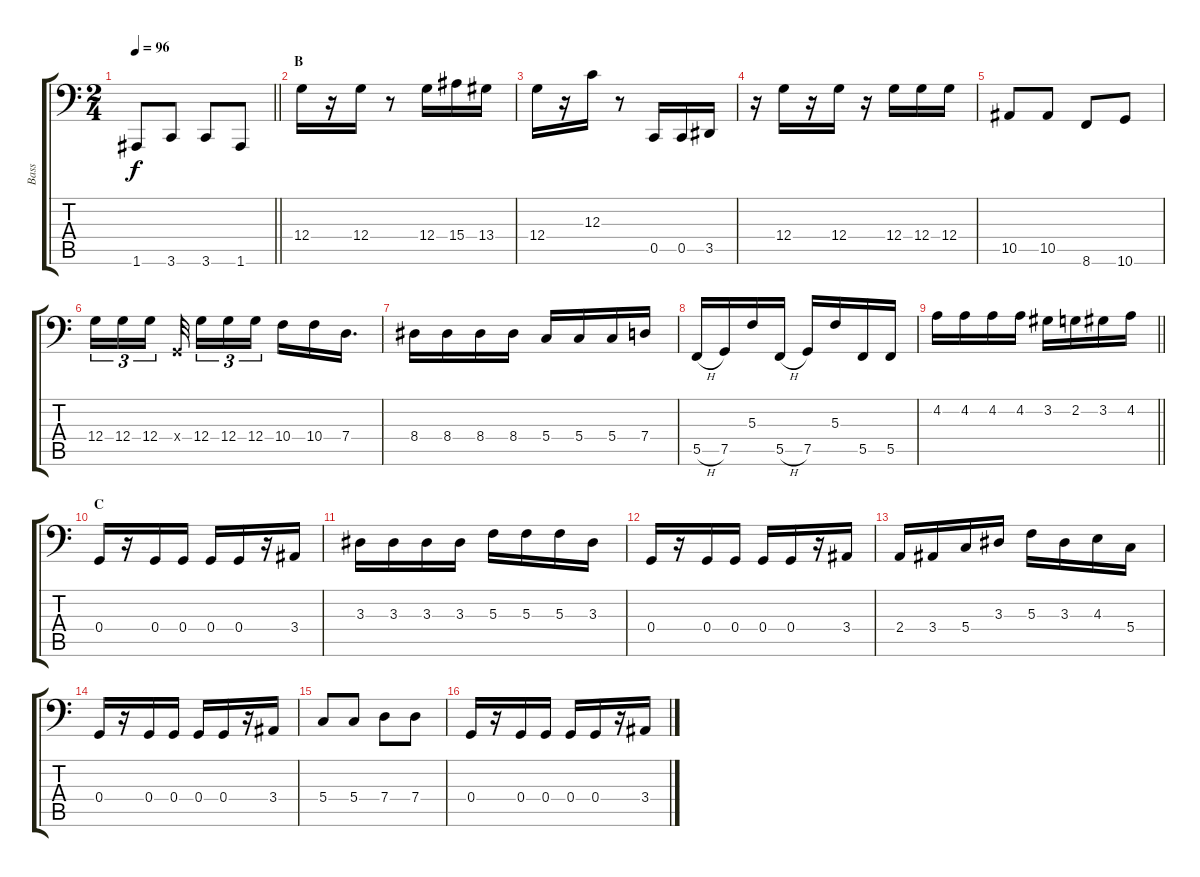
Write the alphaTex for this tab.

\track ("Bass" "Bass") {instrument electricbasspick}
\staff {score tabs}
\tuning (Bb2 F2 C2 G1 C1 A0) {hide}
\ts (2 4)
\tempo 96
\clef f4
\barLineRight lightlight
\ks c
1.6.8{dy f} 3.6.8 3.6.8 1.6.8 |
\section ("" "B")
12.4.16 r.16 12.4.16 r.8 12.4.16 15.4.16 13.4.16 |
12.4.16 r.16 12.3.16 r.8 0.5.16 0.5.16 3.5.16 |
r.16 12.4.16 r.16 12.4.16 r.16 12.4.16 12.4.16 12.4.16 |
10.5.8 10.5.8 8.6.8 10.6.8 |
12.4.16{tu (3 2)} 12.4.16{tu (3 2)} 12.4.16{tu (3 2) beam splitsecondary} 0.4{x}.32{beam splitsecondary} 12.4.16{tu (3 2)} 12.4.16{tu (3 2)} 12.4.16{tu (3 2)} 10.4.16 10.4.16 7.4.16{d} |
8.4.16 8.4.16 8.4.16 8.4.16 5.4.16 5.4.16 5.4.16 7.4.16 |
5.5{h}.16 7.5.16 5.3.16 5.5{h}.16 7.5.16 5.3.16 5.5.16 5.5.16 |
\barLineRight lightlight
4.2.16 4.2.16 4.2.16 4.2.16 3.2.16 2.2.16 3.2.16 4.2.16 |
\section ("" "C")
0.4.16 r.16 0.4.16 0.4.16 0.4.16 0.4.16 r.16 3.4.16 |
3.3.16 3.3.16 3.3.16 3.3.16 5.3.16 5.3.16 5.3.16 3.3.16 |
0.4.16 r.16 0.4.16 0.4.16 0.4.16 0.4.16 r.16 3.4.16 |
2.4.16 3.4.16 5.4.16 3.3.16 5.3.16 3.3.16 4.3.16 5.4.16 |
0.4.16 r.16 0.4.16 0.4.16 0.4.16 0.4.16 r.16 3.4.16 |
5.4.8 5.4.8 7.4.8 7.4.8 |
0.4.16 r.16 0.4.16 0.4.16 0.4.16 0.4.16 r.16 3.4.16
